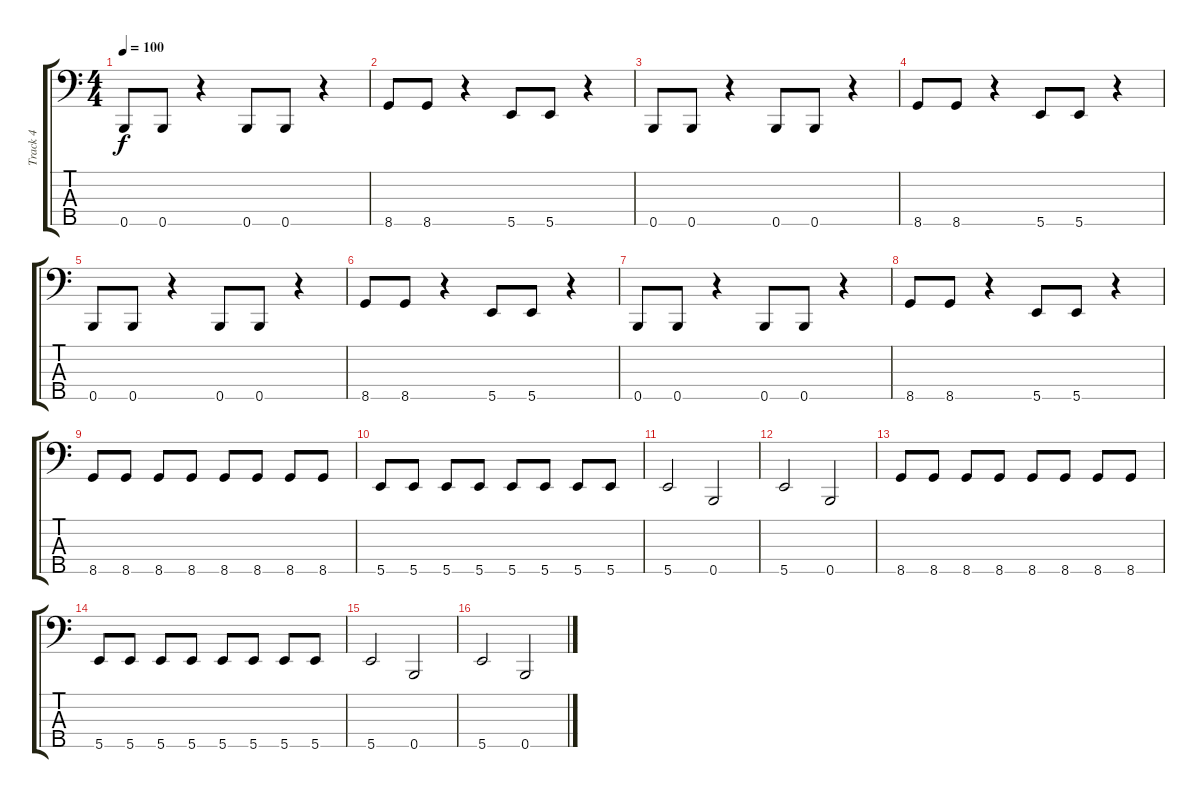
\track ("Track 4" "Track 4") {instrument electricbasspick}
\staff {score tabs}
\tuning (G2 D2 A1 E1 B0) {hide}
\ts (4 4)
\tempo 100
\clef f4
\ks c
0.5.8{dy f instrument electricbasspick} 0.5.8 r.4 0.5.8 0.5.8 r.4 |
8.5.8 8.5.8 r.4 5.5.8 5.5.8 r.4 |
0.5.8 0.5.8 r.4 0.5.8 0.5.8 r.4 |
8.5.8 8.5.8 r.4 5.5.8 5.5.8 r.4 |
0.5.8 0.5.8 r.4 0.5.8 0.5.8 r.4 |
8.5.8 8.5.8 r.4 5.5.8 5.5.8 r.4 |
0.5.8 0.5.8 r.4 0.5.8 0.5.8 r.4 |
8.5.8 8.5.8 r.4 5.5.8 5.5.8 r.4 |
8.5.8 8.5.8 8.5.8 8.5.8 8.5.8 8.5.8 8.5.8 8.5.8 |
5.5.8 5.5.8 5.5.8 5.5.8 5.5.8 5.5.8 5.5.8 5.5.8 |
5.5.2 0.5.2 |
5.5.2 0.5.2 |
8.5.8 8.5.8 8.5.8 8.5.8 8.5.8 8.5.8 8.5.8 8.5.8 |
5.5.8 5.5.8 5.5.8 5.5.8 5.5.8 5.5.8 5.5.8 5.5.8 |
5.5.2 0.5.2 |
5.5.2 0.5.2
